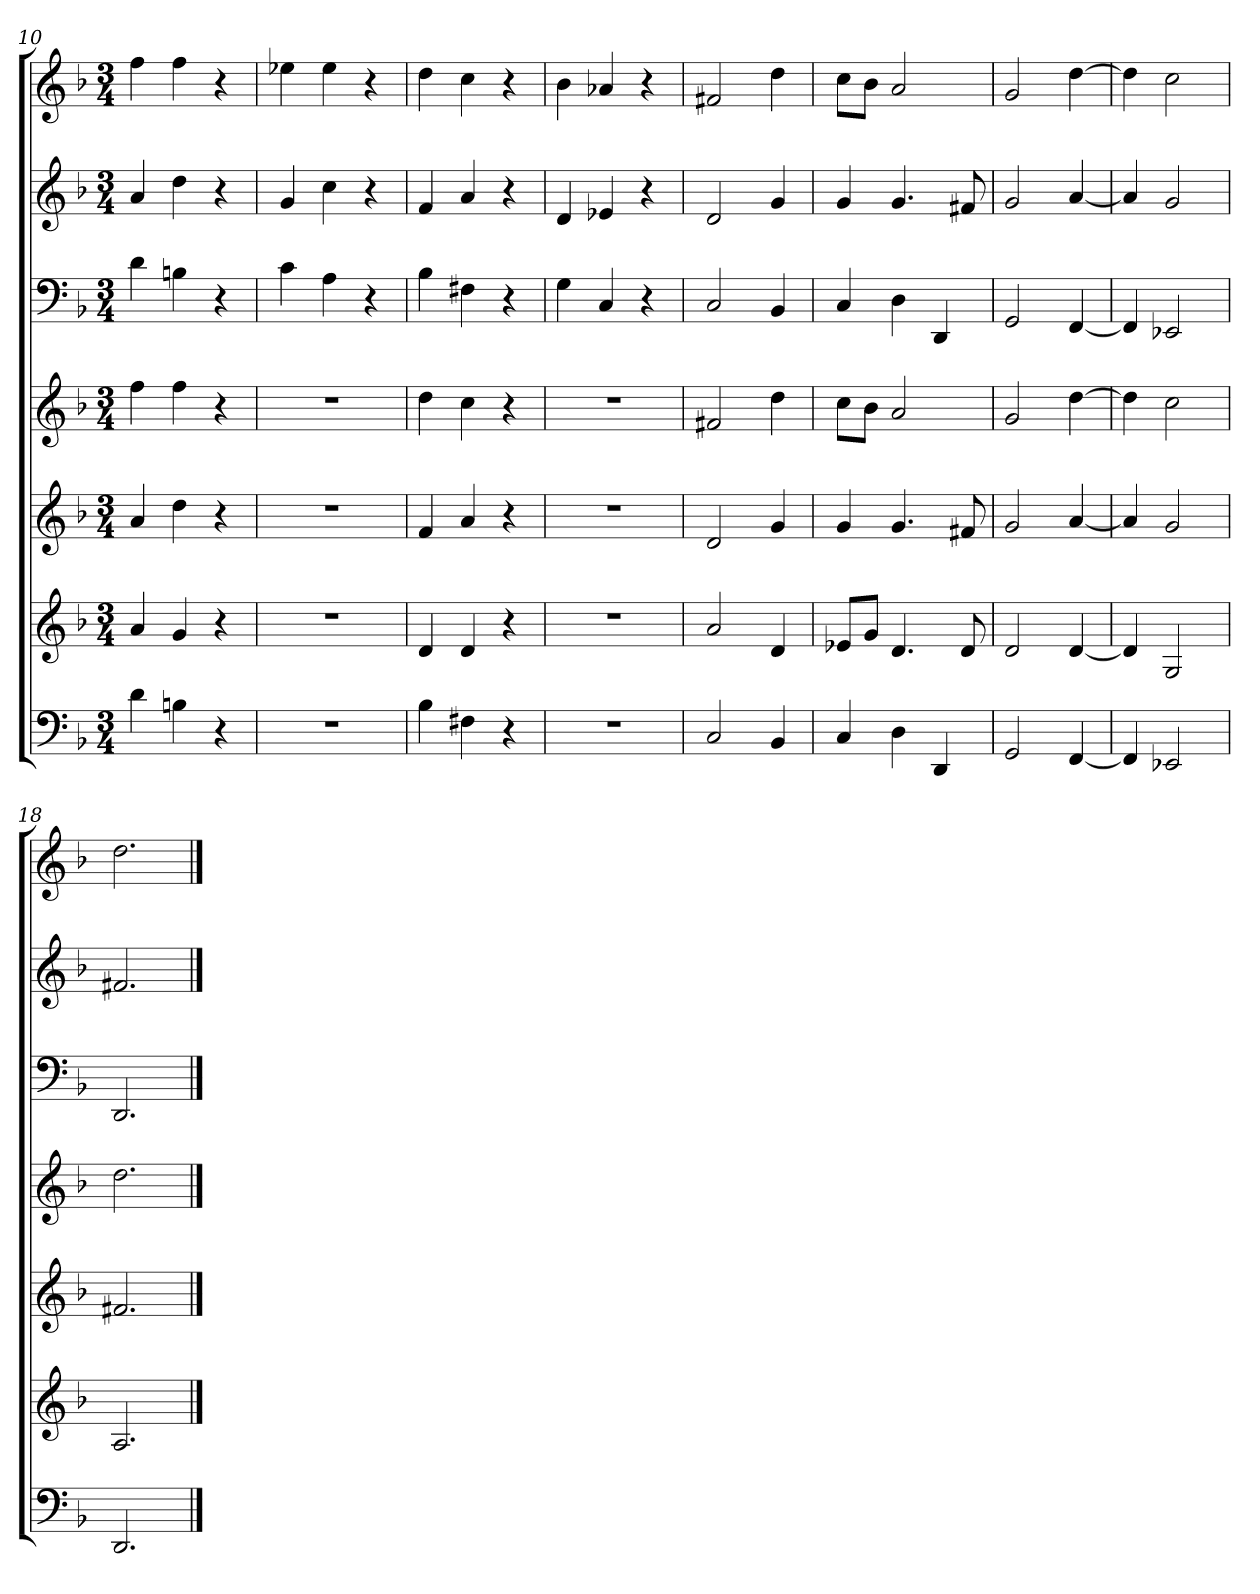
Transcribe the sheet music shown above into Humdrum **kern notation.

**kern	**kern	**kern	**kern	**kern	**kern	**kern
*part7	*part6	*part5	*part4	*part3	*part2	*part1
*staff7	*staff6	*staff5	*staff4	*staff3	*staff2	*staff1
*k[b-]	*k[b-]	*k[b-]	*k[b-]	*k[b-]	*k[b-]	*k[b-]
*d:	*d:	*d:	*d:	*d:	*d:	*d:
*M3/4	*M3/4	*M3/4	*M3/4	*M3/4	*M3/4	*M3/4
=10	=10	=10	=10	=10	=10	=10
4d	4a	4a	4ff	4d	4a	4ff
4Bn	4g	4dd	4ff	4Bn	4dd	4ff
4r	4r	4r	4r	4r	4r	4r
=11	=11	=11	=11	=11	=11	=11
2.r	2.r	2.r	2.r	4c	4g	4ee-X
.	.	.	.	4A	4cc	4ee-
.	.	.	.	4r	4r	4r
=12	=12	=12	=12	=12	=12	=12
4B-	4d	4f	4dd	4B-	4f	4dd
4F#X	4d	4a	4cc	4F#X	4a	4cc
4r	4r	4r	4r	4r	4r	4r
=13	=13	=13	=13	=13	=13	=13
2.r	2.r	2.r	2.r	4G	4d	4b-
.	.	.	.	4C	4e-X	4a-X
.	.	.	.	4r	4r	4r
=14	=14	=14	=14	=14	=14	=14
2C	2a	2d	2f#X	2C	2d	2f#X
4BB-	4d	4g	4dd	4BB-	4g	4dd
=15	=15	=15	=15	=15	=15	=15
4C	8e-XL	4g	8ccL	4C	4g	8ccL
.	8gJ	.	8b-J	.	.	8b-J
4D	4.d	4.g	2a	4D	4.g	2a
4DD	.	.	.	4DD	.	.
.	8d	8f#X	.	.	8f#X	.
=16	=16	=16	=16	=16	=16	=16
2GG	2d	2g	2g	2GG	2g	2g
[4FF	[4d	[4a	[4dd	[4FF	[4a	[4dd
=17	=17	=17	=17	=17	=17	=17
4FF]	4d]	4a]	4dd]	4FF]	4a]	4dd]
2EE-X	2G	2g	2cc	2EE-X	2g	2cc
=18	=18	=18	=18	=18	=18	=18
2.DD	2.A	2.f#X	2.dd	2.DD	2.f#X	2.dd
==	==	==	==	==	==	==
*-	*-	*-	*-	*-	*-	*-
